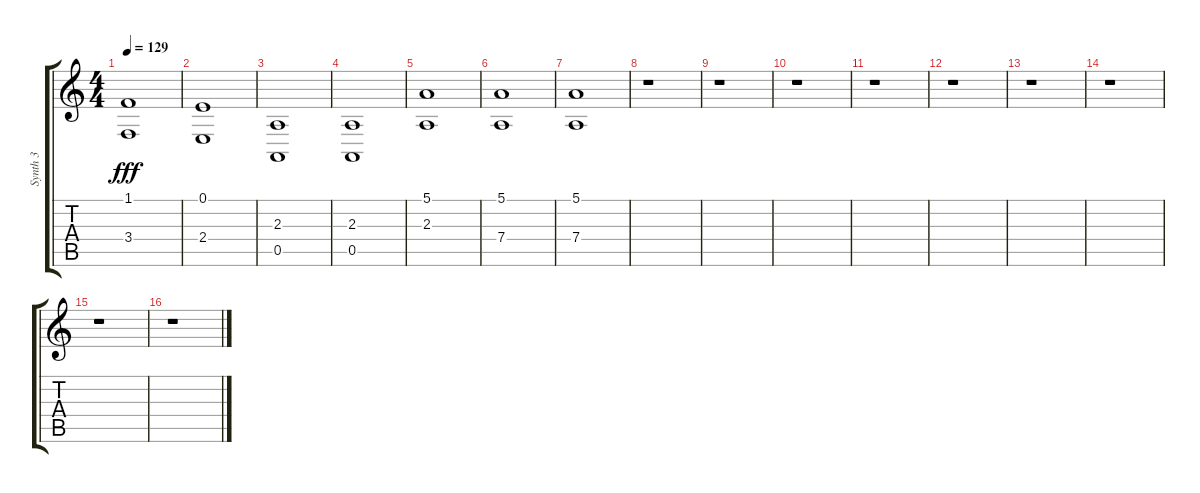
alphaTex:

\track ("Synth 3" "Synth 3") {instrument lead1square}
\staff {score tabs}
\tuning (E4 B3 G3 D3 A2 E2) {hide}
\ts (4 4)
\tempo 129
\clef g2
\ks c
(1.1 3.4).1{dy fff} |
(0.1 2.4).1 |
(2.3 0.5).1 |
(2.3 0.5).1 |
(5.1 2.3).1 |
(5.1 7.4).1 |
(5.1 7.4).1 |
r.1 |
r.1 |
r.1 |
r.1 |
r.1 |
r.1 |
r.1 |
r.1 |
r.1
